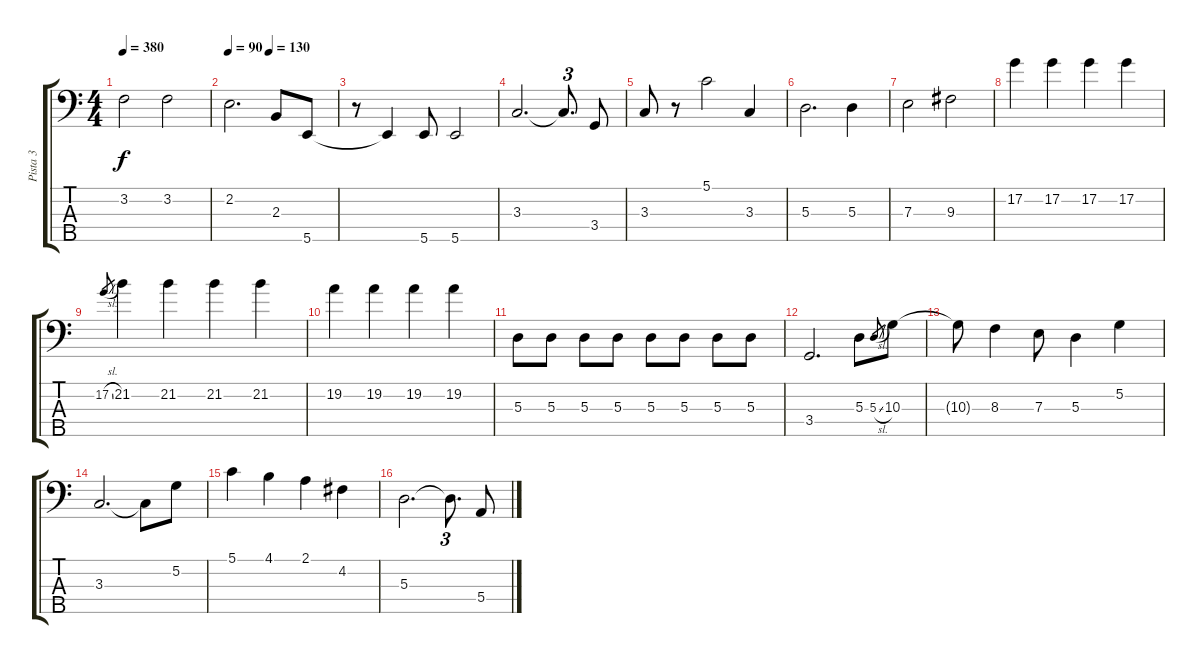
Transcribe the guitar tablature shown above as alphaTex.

\track ("Pista 3" "Pista 3") {instrument electricbassfinger}
\staff {score tabs}
\tuning (G2 D2 A1 E1 B0) {hide}
\ts (4 4)
\tempo 380
\clef f4
\ks c
3.2.2{dy f} 3.2.2 |
\tempo 90
\tempo (130 0.375)
2.2.2{d} 2.3.8 5.5.8 |
r.8 5.5{t}.4 5.5.8 5.5.2 |
3.3.2{d} 3.3{t}.8{d tu (3 2)} 3.4.8 |
3.3.8 r.8 5.1.2 3.3.4 |
5.3.2{d} 5.3.4 |
7.3.2 9.3.2 |
17.2.4 17.2.4 17.2.4 17.2.4 |
17.2{sl}.8{gr} 21.2.4 21.2.4 21.2.4 21.2.4 |
19.2.4 19.2.4 19.2.4 19.2.4 |
5.3.8 5.3.8 5.3.8 5.3.8 5.3.8 5.3.8 5.3.8 5.3.8 |
3.4.2{d} 5.3.8 5.3{sl}.8{gr} 10.3.8 |
10.3{t}.8 8.3.4 7.3.8 5.3.4 5.2.4 |
3.3.2{d} 3.3{t}.8 5.2.8 |
5.1.4 4.1.4 2.1.4 4.2.4 |
5.3.2{d} 5.3{t}.8{d tu (3 2)} 5.4.8
